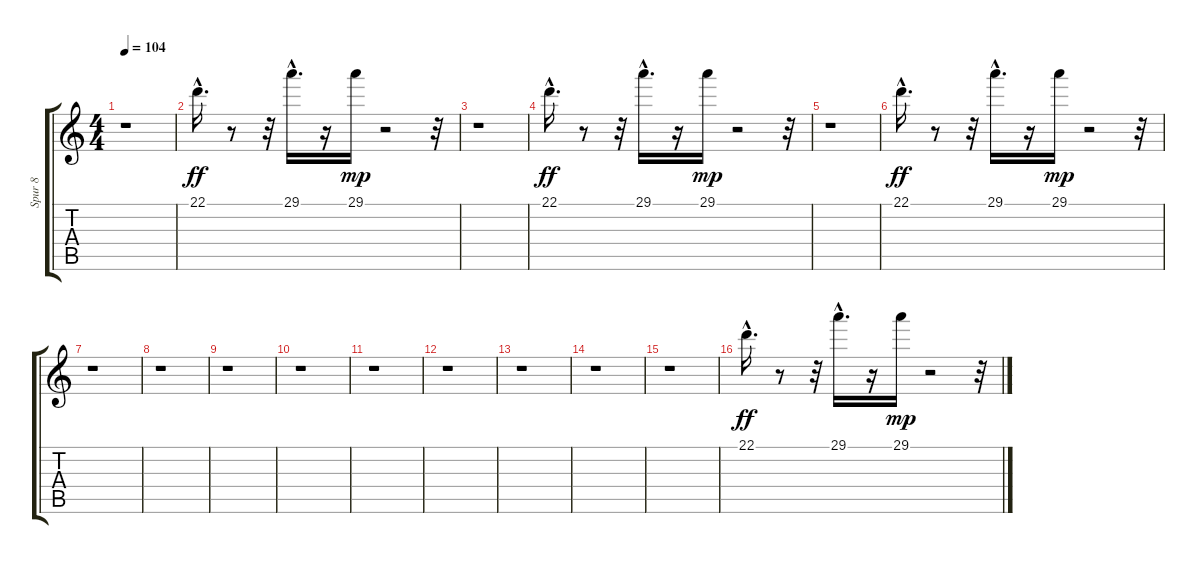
\track ("Spur 8" "Spur 8") {instrument electricpiano1}
\staff {score tabs}
\tuning (E4 B3 G3 D3 A2 E2) {hide}
\ts (4 4)
\tempo 104
\clef g2
\ks c
r.1{dy f} |
22.1{hac}.16{d dy ff} r.8 r.32 29.1{hac}.16{d} r.16 29.1.16{dy mp} r.2 r.32 |
r.1 |
22.1{hac}.16{d dy ff} r.8 r.32 29.1{hac}.16{d} r.16 29.1.16{dy mp} r.2 r.32 |
r.1 |
22.1{hac}.16{d dy ff} r.8 r.32 29.1{hac}.16{d} r.16 29.1.16{dy mp} r.2 r.32 |
r.1 |
r.1 |
r.1 |
r.1 |
r.1 |
r.1 |
r.1 |
r.1 |
r.1 |
22.1{hac}.16{d dy ff} r.8 r.32 29.1{hac}.16{d} r.16 29.1.16{dy mp} r.2 r.32
